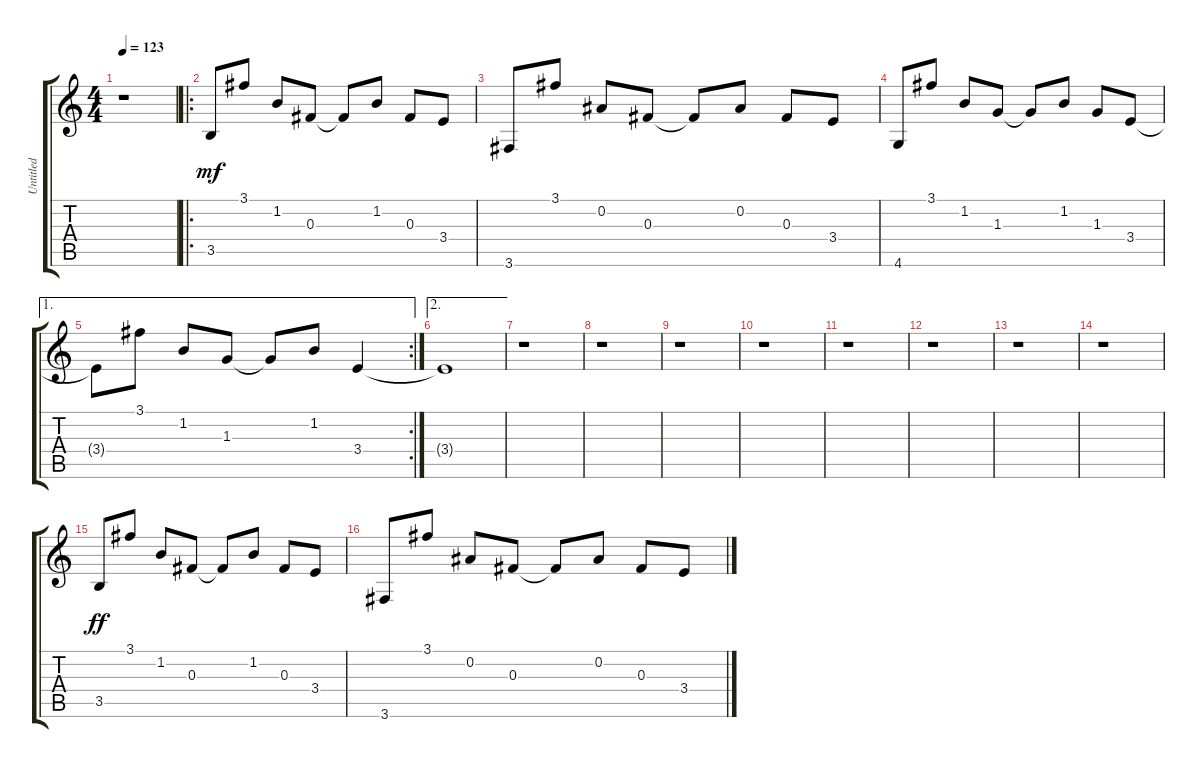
\track ("Untitled" "Untitled") {instrument electricguitarclean}
\staff {score tabs}
\tuning (Eb4 Bb3 Gb3 Db3 Ab2 Eb2) {hide}
\ts (4 4)
\tempo 123
\clef g2
\ks c
r.1{dy f} |
\ro
3.5.8{dy mf} 3.1.8 1.2.8 0.3.8 0.3{t}.8 1.2.8 0.3.8 3.4.8 |
3.6.8 3.1.8 0.2.8 0.3.8 0.3{t}.8 0.2.8 0.3.8 3.4.8 |
4.6.8 3.1.8 1.2.8 1.3.8 1.3{t}.8 1.2.8 1.3.8 3.4.8 |
\ae 1
\rc 2
3.4{t}.8 3.1.8 1.2.8 1.3.8 1.3{t}.8 1.2.8 3.4.4 |
\ae 2
3.4{t}.1 |
r.1 |
r.1 |
r.1 |
r.1 |
r.1 |
r.1 |
r.1 |
r.1 |
3.5.8{dy ff} 3.1.8 1.2.8 0.3.8 0.3{t}.8 1.2.8 0.3.8 3.4.8 |
3.6.8 3.1.8 0.2.8 0.3.8 0.3{t}.8 0.2.8 0.3.8 3.4.8
